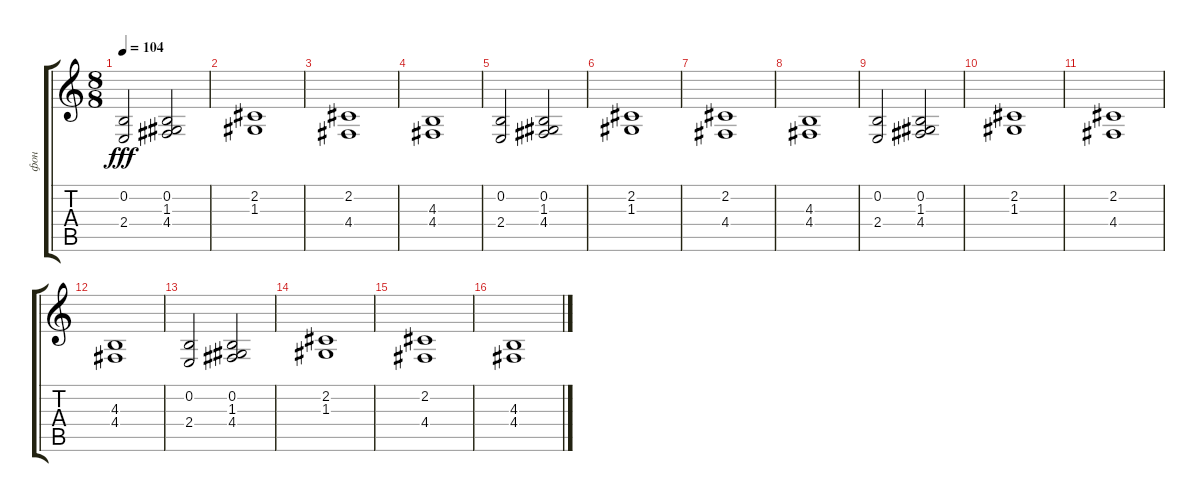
\track ("фон" "фон") {instrument pad2warm}
\staff {score tabs}
\tuning (E4 B3 G3 D3 A2 E2) {hide}
\ts (8 8)
\tempo 104
\clef g2
\ks c
(0.2 2.4).2{dy fff} (0.2 1.3 4.4).2 |
(2.2 1.3).1 |
(2.2 4.4).1 |
(4.3 4.4).1 |
(0.2 2.4).2 (0.2 1.3 4.4).2 |
(2.2 1.3).1 |
(2.2 4.4).1 |
(4.3 4.4).1 |
(0.2 2.4).2 (0.2 1.3 4.4).2 |
(2.2 1.3).1 |
(2.2 4.4).1 |
(4.3 4.4).1 |
(0.2 2.4).2 (0.2 1.3 4.4).2 |
(2.2 1.3).1 |
(2.2 4.4).1 |
(4.3 4.4).1
